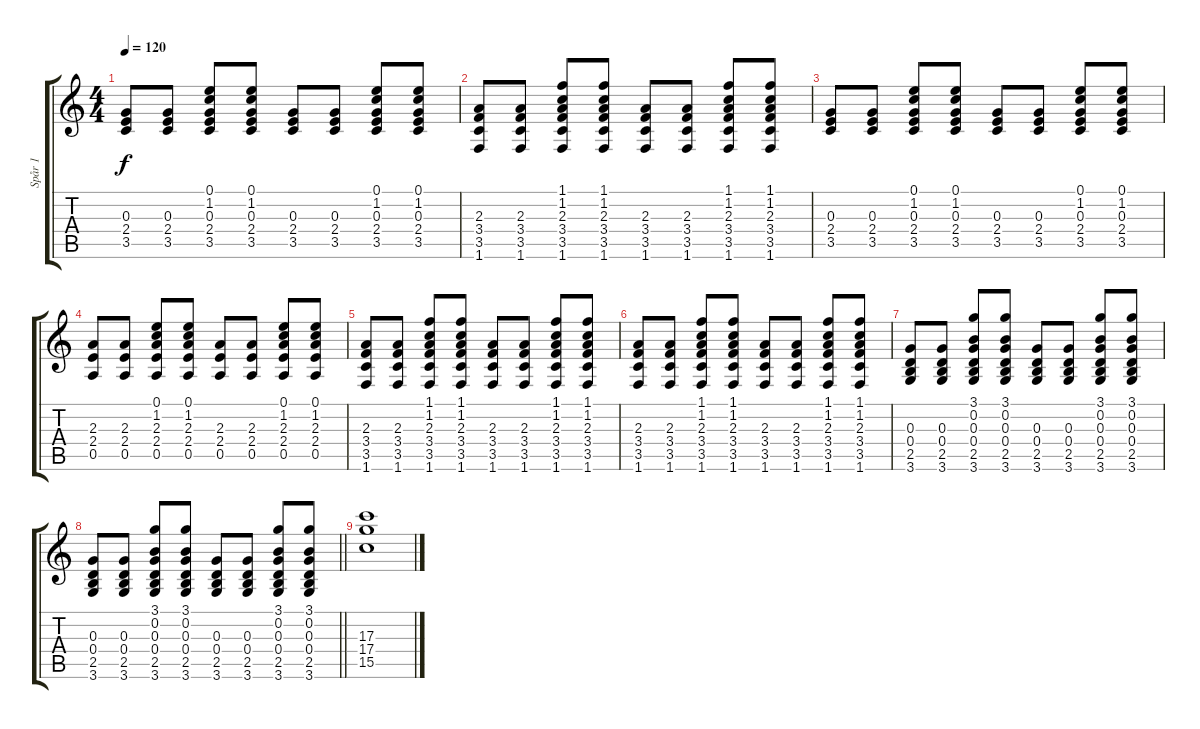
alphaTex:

\track ("Spår 1" "Spår 1") {instrument acousticguitarnylon}
\staff {score tabs}
\tuning (E4 B3 G3 D3 A2 E2) {hide}
\ts (4 4)
\tempo 120
\clef g2
\ks c
(0.3 2.4 3.5).8{dy f} (0.3 2.4 3.5).8 (0.1 1.2 0.3 2.4 3.5).8 (0.1 1.2 0.3 2.4 3.5).8 (0.3 2.4 3.5).8 (0.3 2.4 3.5).8 (0.1 1.2 0.3 2.4 3.5).8 (0.1 1.2 0.3 2.4 3.5).8 |
(2.3 3.4 3.5 1.6).8 (2.3 3.4 3.5 1.6).8 (1.1 1.2 2.3 3.4 3.5 1.6).8 (1.1 1.2 2.3 3.4 3.5 1.6).8 (2.3 3.4 3.5 1.6).8 (2.3 3.4 3.5 1.6).8 (1.1 1.2 2.3 3.4 3.5 1.6).8 (1.1 1.2 2.3 3.4 3.5 1.6).8 |
(0.3 2.4 3.5).8 (0.3 2.4 3.5).8 (0.1 1.2 0.3 2.4 3.5).8 (0.1 1.2 0.3 2.4 3.5).8 (0.3 2.4 3.5).8 (0.3 2.4 3.5).8 (0.1 1.2 0.3 2.4 3.5).8 (0.1 1.2 0.3 2.4 3.5).8 |
(2.3 2.4 0.5).8 (2.3 2.4 0.5).8 (0.1 1.2 2.3 2.4 0.5).8 (0.1 1.2 2.3 2.4 0.5).8 (2.3 2.4 0.5).8 (2.3 2.4 0.5).8 (0.1 1.2 2.3 2.4 0.5).8 (0.1 1.2 2.3 2.4 0.5).8 |
(2.3 3.4 3.5 1.6).8 (2.3 3.4 3.5 1.6).8 (1.1 1.2 2.3 3.4 3.5 1.6).8 (1.1 1.2 2.3 3.4 3.5 1.6).8 (2.3 3.4 3.5 1.6).8 (2.3 3.4 3.5 1.6).8 (1.1 1.2 2.3 3.4 3.5 1.6).8 (1.1 1.2 2.3 3.4 3.5 1.6).8 |
(2.3 3.4 3.5 1.6).8 (2.3 3.4 3.5 1.6).8 (1.1 1.2 2.3 3.4 3.5 1.6).8 (1.1 1.2 2.3 3.4 3.5 1.6).8 (2.3 3.4 3.5 1.6).8 (2.3 3.4 3.5 1.6).8 (1.1 1.2 2.3 3.4 3.5 1.6).8 (1.1 1.2 2.3 3.4 3.5 1.6).8 |
(0.3 0.4 2.5 3.6).8 (0.3 0.4 2.5 3.6).8 (3.1 0.2 0.3 0.4 2.5 3.6).8 (3.1 0.2 0.3 0.4 2.5 3.6).8 (0.3 0.4 2.5 3.6).8 (0.3 0.4 2.5 3.6).8 (3.1 0.2 0.3 0.4 2.5 3.6).8 (3.1 0.2 0.3 0.4 2.5 3.6).8 |
\barLineRight lightlight
(0.3 0.4 2.5 3.6).8 (0.3 0.4 2.5 3.6).8 (3.1 0.2 0.3 0.4 2.5 3.6).8 (3.1 0.2 0.3 0.4 2.5 3.6).8 (0.3 0.4 2.5 3.6).8 (0.3 0.4 2.5 3.6).8 (3.1 0.2 0.3 0.4 2.5 3.6).8 (3.1 0.2 0.3 0.4 2.5 3.6).8 |
(17.3 17.4 15.5).1
